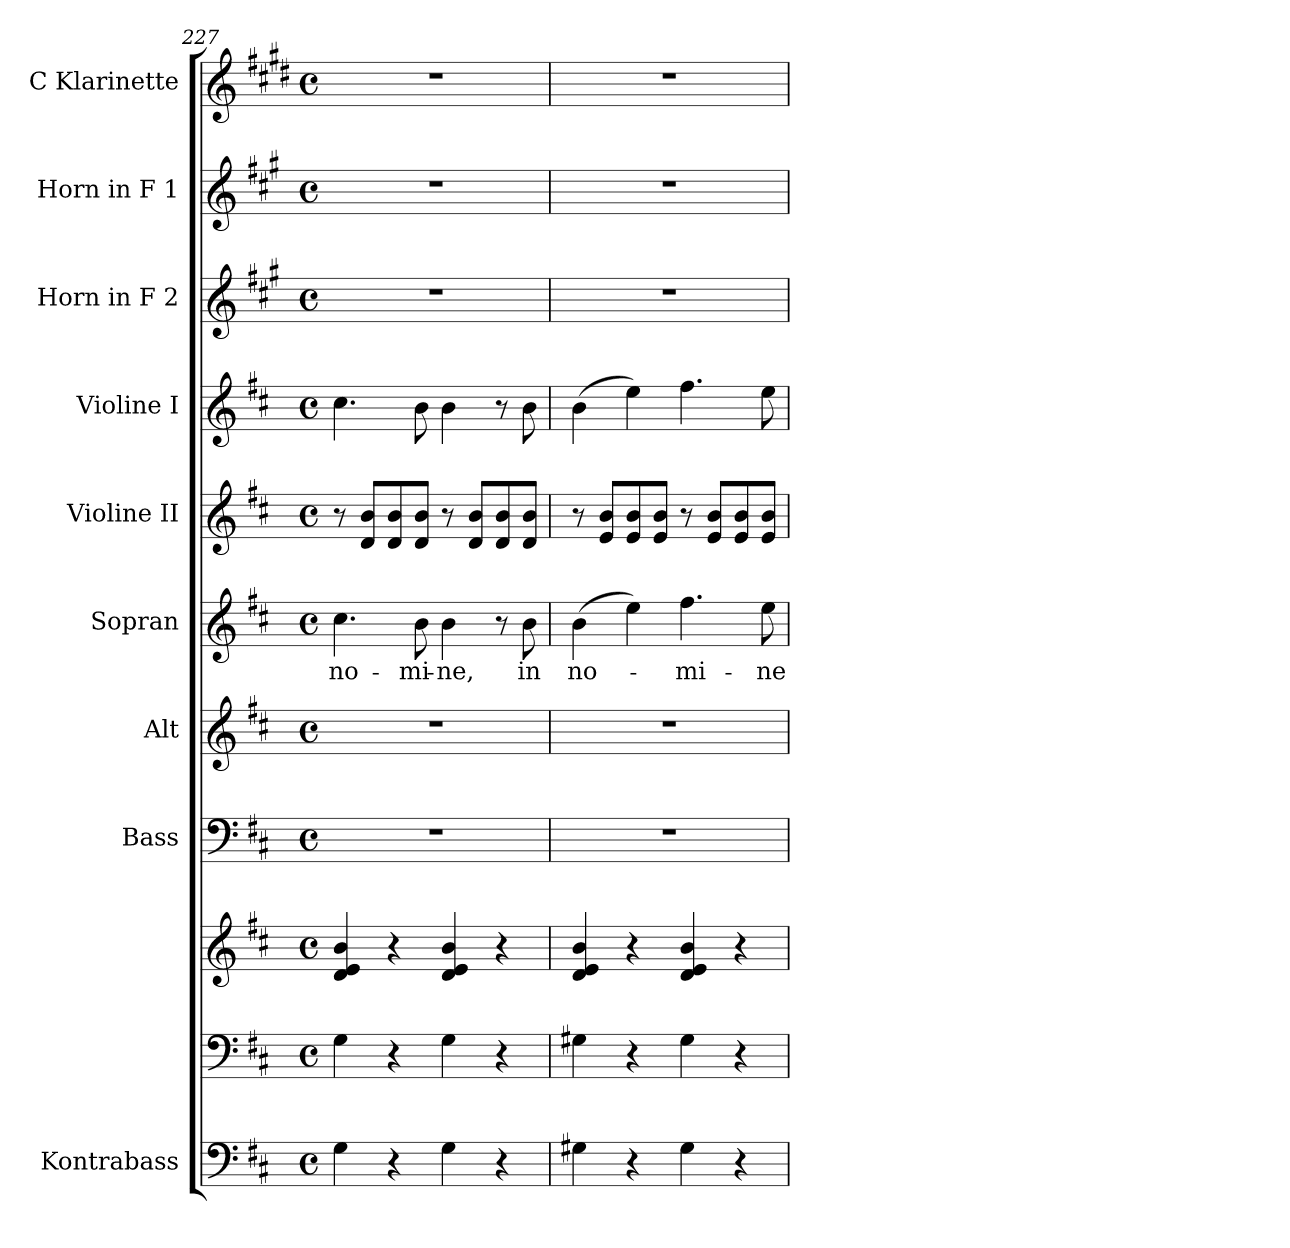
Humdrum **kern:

**kern	**kern	**kern	**kern	**kern	**kern	**text	**kern	**kern	**kern	**kern	**kern
*part10	*part9	*part9	*part8	*part7	*part6	*part6	*part5	*part4	*part3	*part2	*part1
*staff11	*staff10	*staff9	*staff8	*staff7	*staff6	*staff6	*staff5	*staff4	*staff3	*staff2	*staff1
*I"Kontrabass	*	*	*I"Bass	*I"Alt	*I"Sopran	*	*I"Violine II	*I"Violine I	*I"Horn in F 2	*I"Horn in F 1	*I"C Klarinette
*I'Kb.	*	*	*I'B.	*I'A.	*I'S.	*	*I'Vl. II	*I'Vl. I	*	*	*I'Kl.
*clefF4	*clefF4	*clefG2	*clefF4	*clefG2	*clefG2	*	*clefG2	*clefG2	*clefG2	*clefG2	*clefG2
*ITrd7c12	*	*	*	*	*	*	*	*	*ITrd4c7	*ITrd4c7	*ITrd1c2
*k[f#c#]	*k[f#c#]	*k[f#c#]	*k[f#c#]	*k[f#c#]	*k[f#c#]	*	*k[f#c#]	*k[f#c#]	*k[f#c#]	*k[f#c#]	*k[f#c#]
*D:	*D:	*D:	*D:	*D:	*D:	*	*D:	*D:	*D:	*D:	*D:
*M4/4	*M4/4	*M4/4	*M4/4	*M4/4	*M4/4	*	*M4/4	*M4/4	*M4/4	*M4/4	*M4/4
*met(c)	*met(c)	*met(c)	*met(c)	*met(c)	*met(c)	*	*met(c)	*met(c)	*met(c)	*met(c)	*met(c)
=227	=227	=227	=227	=227	=227	=227	=227	=227	=227	=227	=227
!	!	!	!	!	!	!LO:LY:b	!	!	!	!	!
4GG\	4G\	4d/ 4e/ 4b/	1r	1r	4.cc#\	no-	8r	4.cc#\	1r	1r	1r
.	.	.	.	.	.	.	8d/ 8b/L	.	.	.	.
4r	4r	4r	.	.	.	.	8d/ 8b/	.	.	.	.
!	!	!	!	!	!	!LO:LY:b	!	!	!	!	!
.	.	.	.	.	8b\	-mi-	8d/ 8b/J	8b\	.	.	.
!	!	!	!	!	!	!LO:LY:b	!	!	!	!	!
4GG\	4G\	4d/ 4e/ 4b/	.	.	4b\	-ne,	8r	4b\	.	.	.
.	.	.	.	.	.	.	8d/ 8b/L	.	.	.	.
4r	4r	4r	.	.	8r	.	8d/ 8b/	8r	.	.	.
!	!	!	!	!	!	!LO:LY:b	!	!	!	!	!
.	.	.	.	.	8b\	in	8d/ 8b/J	8b\	.	.	.
=228	=228	=228	=228	=228	=228	=228	=228	=228	=228	=228	=228
!	!	!	!	!	!	!LO:LY:b	!	!	!	!	!
4GG#X\	4G#X\	4d/ 4e/ 4b/	1r	1r	(>4b\	no-	8r	(>4b\	1r	1r	1r
.	.	.	.	.	.	.	8e/ 8b/L	.	.	.	.
4r	4r	4r	.	.	4ee\)	.	8e/ 8b/	4ee\)	.	.	.
.	.	.	.	.	.	.	8e/ 8b/J	.	.	.	.
!	!	!	!	!	!	!LO:LY:b	!	!	!	!	!
4GG#\	4G#\	4d/ 4e/ 4b/	.	.	4.ff#\	-mi-	8r	4.ff#\	.	.	.
.	.	.	.	.	.	.	8e/ 8b/L	.	.	.	.
4r	4r	4r	.	.	.	.	8e/ 8b/	.	.	.	.
!	!	!	!	!	!	!LO:LY:b	!	!	!	!	!
.	.	.	.	.	8ee\	-ne	8e/ 8b/J	8ee\	.	.	.
=	=	=	=	=	=	=	=	=	=	=	=
*-	*-	*-	*-	*-	*-	*-	*-	*-	*-	*-	*-
